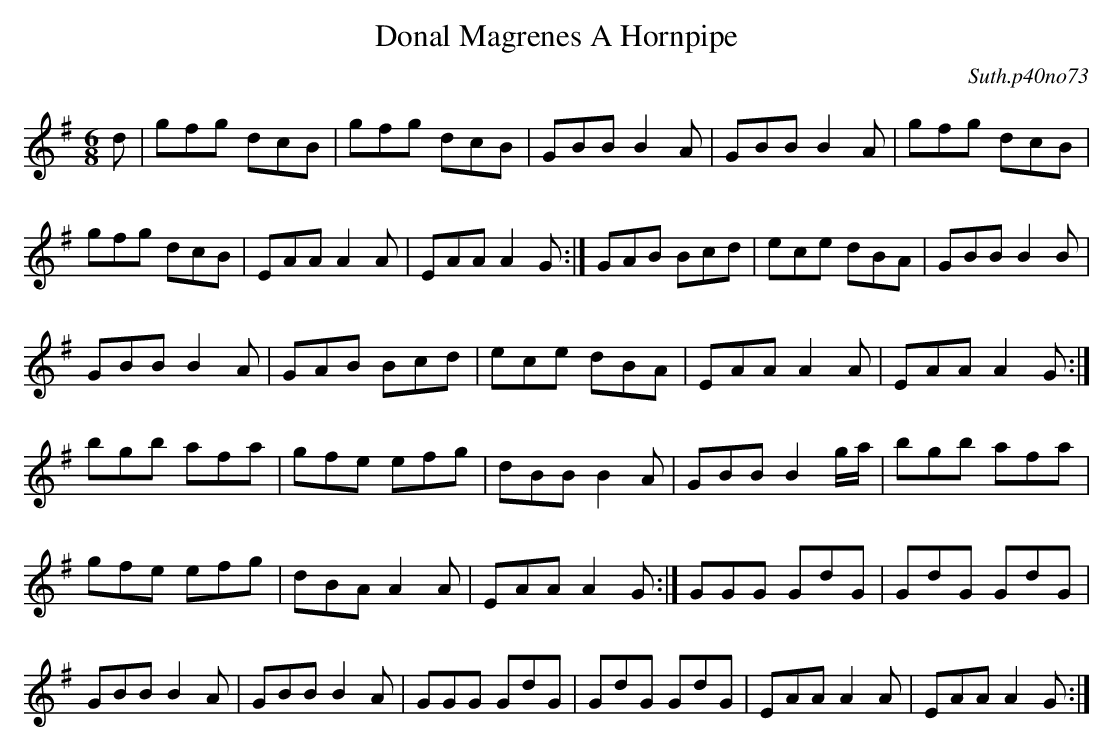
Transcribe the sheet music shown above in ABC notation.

X:1
T:Donal Magrenes A Hornpipe
C:Suth.p40no73
M:6/8
L:1/8
K:G
d|gfg dcB|gfg dcB|GBB B2A|GBB B2A|gfg dcB|
gfg dcB|EAAA2A|EAAA2G:|GAB Bcd|ece dBA|GBB B2B|
GBB B2A|GAB Bcd|ece dBA|EAAA2A|EAAA2G:|
bgb afa|gfe efg|dBBB2A|GBBB2g/a/|bgb afa|
gfe efg|dBAA2A|EAAA2G:|GGG GdG|GdG GdG|
GBBB2A|GBBB2A|GGG GdG|GdG GdG|EAAA2A|EAAA2G:|
